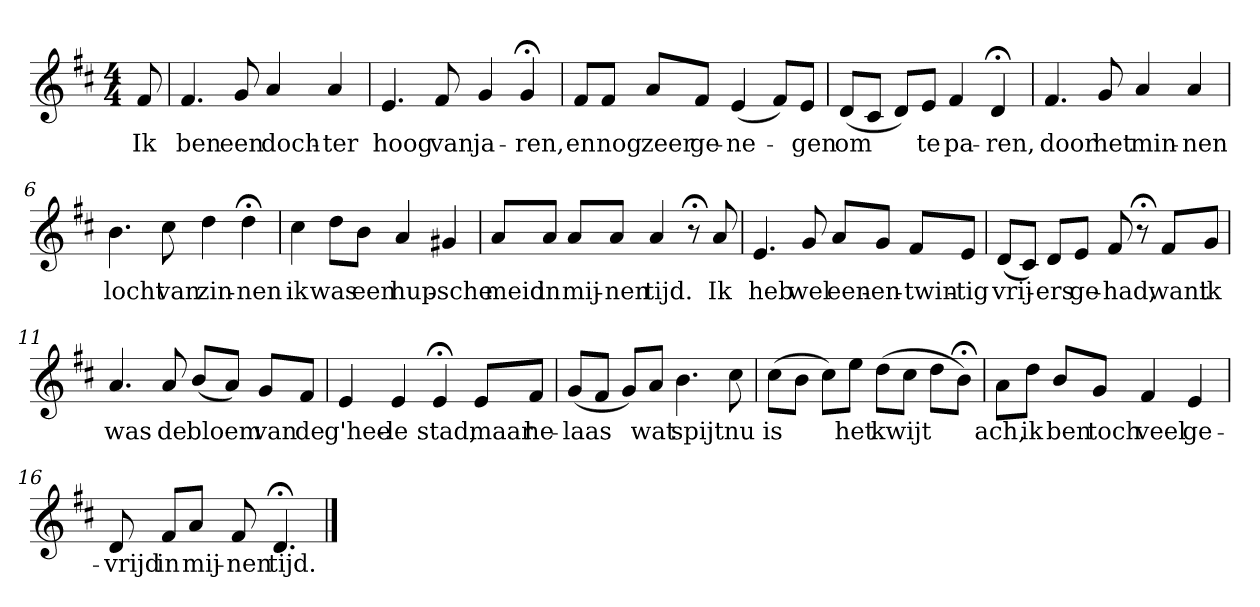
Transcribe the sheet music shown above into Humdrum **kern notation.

**kern	**text
*part1	*part1
*staff1	*staff1
*k[f#c#]	*
*D:	*
*M4/4	*
*MM120	*
=	=
8f#	Ik
=1	=1
4.f#	ben
8g	een
4a	doch-
4a	-ter
=2	=2
4.e	hoog
8f#	van
4g	ja-
4g;<	-ren,
=3	=3
8f#L	en
8f#J	nog
8aL	zeer
8f#J	ge-
(4e	-ne-
8f#L)	.
8eJ	-gen
=4	=4
(8dL	om
8c#J	.
8dL)	.
8eJ	te
4f#	pa-
4d;<	-ren,
=5	=5
4.f#	door
8g	het
4a	min-
4a	-nen
=6	=6
4.b	locht
8cc#	van
4dd	zin-
4dd;<	-nen
=7	=7
4cc#	ik
8ddL	was
8bJ	een
4a	hup-
4g#X	-sche
=8	=8
8aL	meid
8aJ	in
8aL	mij-
8aJ	-nen
4a	tijd.
8r;<	.
8a	Ik
=9	=9
4.e	heb
8g	wel
8aL	een-
8gJ	-en-
8f#L	-twin-
8eJ	-tig
=10	=10
(8dL	vrij-
8c#J)	.
8dL	-ers
8eJ	ge-
8f#	-had,
8r;<	.
8f#L	want
8gJ	ik
=11	=11
4.a	was
8a	de
(8bL	bloem
8aJ)	.
8gL	van
8f#J	de
=12	=12
4e	g'hee-
4e	-le
4e;<	stad;
8eL	maar
8f#J	he-
=13	=13
(8gL	-laas
8f#J	.
8gL)	.
8aJ	wat
4.b	spijt
8cc#	nu
=14	=14
(8cc#L	is
8bJ	.
8cc#L)	.
8eeJ	het
(8ddL	kwijt
8cc#J	.
8ddL	.
8b;<J)	.
=15	=15
8aL	ach,
8ddJ	ik
8bL	ben
8gJ	toch
4f#	veel
4e	ge-
=16	=16
8d	-vrijd
8f#L	in
8aJ	mij-
8f#	-nen
4.d;<	tijd.
==	==
*-	*-
